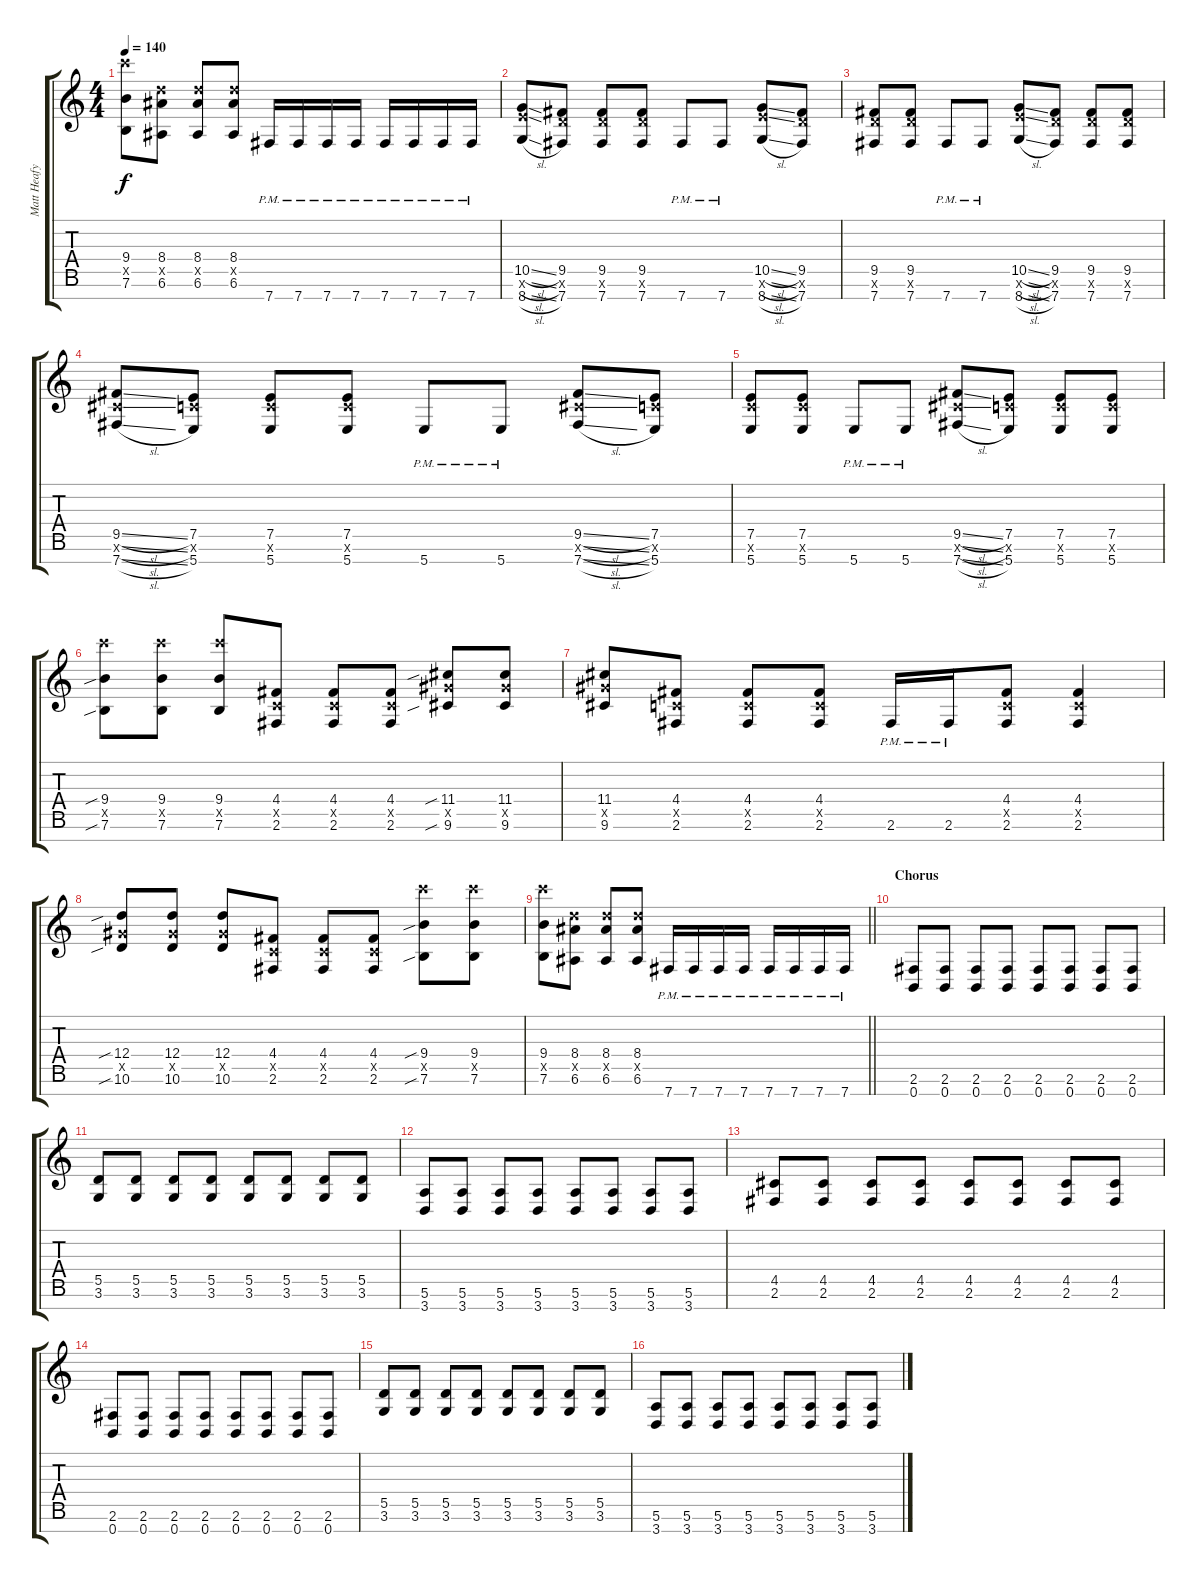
\track ("Matt Heafy" "Matt Heafy") {instrument distortionguitar}
\staff {score tabs}
\tuning (E4 B3 G3 D3 A2 E2 B1) {hide}
\ts (4 4)
\tempo 140
\clef g2
\ks c
(9.4 27.5{x} 7.6).8{dy f} (8.4 17.5{x} 6.6).8 (8.4 17.5{x} 6.6).8 (8.4 17.5{x} 6.6).8 7.7{pm}.16 7.7{pm}.16 7.7{pm}.16 7.7{pm}.16 7.7{pm}.16 7.7{pm}.16 7.7{pm}.16 7.7{pm}.16 |
(10.5{sl} 12.6{sl x} 8.7{sl}).8 (9.5 10.6{x} 7.7).8 (9.5 10.6{x} 7.7).8 (9.5 10.6{x} 7.7).8 7.7{pm}.8 7.7{pm}.8 (10.5{sl} 12.6{sl x} 8.7{sl}).8 (9.5 10.6{x} 7.7).8 |
(9.5 10.6{x} 7.7).8 (9.5 10.6{x} 7.7).8 7.7{pm}.8 7.7{pm}.8 (10.5{sl} 12.6{sl x} 8.7{sl}).8 (9.5 10.6{x} 7.7).8 (9.5 10.6{x} 7.7).8 (9.5 10.6{x} 7.7).8 |
(9.5{sl} 9.6{sl x} 7.7{sl}).8 (7.5 8.6{x} 5.7).8 (7.5 8.6{x} 5.7).8 (7.5 8.6{x} 5.7).8 5.7{pm}.8 5.7{pm}.8 (9.5{sl} 9.6{sl x} 7.7{sl}).8 (7.5 8.6{x} 5.7).8 |
(7.5 8.6{x} 5.7).8 (7.5 8.6{x} 5.7).8 5.7{pm}.8 5.7{pm}.8 (9.5{sl} 9.6{sl x} 7.7{sl}).8 (7.5 8.6{x} 5.7).8 (7.5 8.6{x} 5.7).8 (7.5 8.6{x} 5.7).8 |
(9.4{sib} 27.5{x} 7.6{sib}).8 (9.4 27.5{x} 7.6).8 (9.4 27.5{x} 7.6).8 (4.4 3.5{x} 2.6).8 (4.4 3.5{x} 2.6).8 (4.4 3.5{x} 2.6).8 (11.4{sib} 11.5{x} 9.6{sib}).8 (11.4 11.5{x} 9.6).8 |
(11.4 11.5{x} 9.6).8 (4.4 3.5{x} 2.6).8 (4.4 3.5{x} 2.6).8 (4.4 3.5{x} 2.6).8 2.6{pm}.16 2.6{pm}.16 (4.4 3.5{x} 2.6).8 (4.4 3.5{x} 2.6).4 |
(12.4{sib} 11.5{x} 10.6{sib}).8 (12.4 11.5{x} 10.6).8 (12.4 11.5{x} 10.6).8 (4.4 3.5{x} 2.6).8 (4.4 3.5{x} 2.6).8 (4.4 3.5{x} 2.6).8 (9.4{sib} 27.5{x} 7.6{sib}).8 (9.4 27.5{x} 7.6).8 |
\barLineRight lightlight
(9.4 27.5{x} 7.6).8 (8.4 17.5{x} 6.6).8 (8.4 17.5{x} 6.6).8 (8.4 17.5{x} 6.6).8 7.7{pm}.16 7.7{pm}.16 7.7{pm}.16 7.7{pm}.16 7.7{pm}.16 7.7{pm}.16 7.7{pm}.16 7.7{pm}.16 |
\section ("" "Chorus")
(2.6 0.7).8 (2.6 0.7).8 (2.6 0.7).8 (2.6 0.7).8 (2.6 0.7).8 (2.6 0.7).8 (2.6 0.7).8 (2.6 0.7).8 |
(5.5 3.6).8 (5.5 3.6).8 (5.5 3.6).8 (5.5 3.6).8 (5.5 3.6).8 (5.5 3.6).8 (5.5 3.6).8 (5.5 3.6).8 |
(5.6 3.7).8 (5.6 3.7).8 (5.6 3.7).8 (5.6 3.7).8 (5.6 3.7).8 (5.6 3.7).8 (5.6 3.7).8 (5.6 3.7).8 |
(4.5 2.6).8 (4.5 2.6).8 (4.5 2.6).8 (4.5 2.6).8 (4.5 2.6).8 (4.5 2.6).8 (4.5 2.6).8 (4.5 2.6).8 |
(2.6 0.7).8 (2.6 0.7).8 (2.6 0.7).8 (2.6 0.7).8 (2.6 0.7).8 (2.6 0.7).8 (2.6 0.7).8 (2.6 0.7).8 |
(5.5 3.6).8 (5.5 3.6).8 (5.5 3.6).8 (5.5 3.6).8 (5.5 3.6).8 (5.5 3.6).8 (5.5 3.6).8 (5.5 3.6).8 |
(5.6 3.7).8 (5.6 3.7).8 (5.6 3.7).8 (5.6 3.7).8 (5.6 3.7).8 (5.6 3.7).8 (5.6 3.7).8 (5.6 3.7).8
